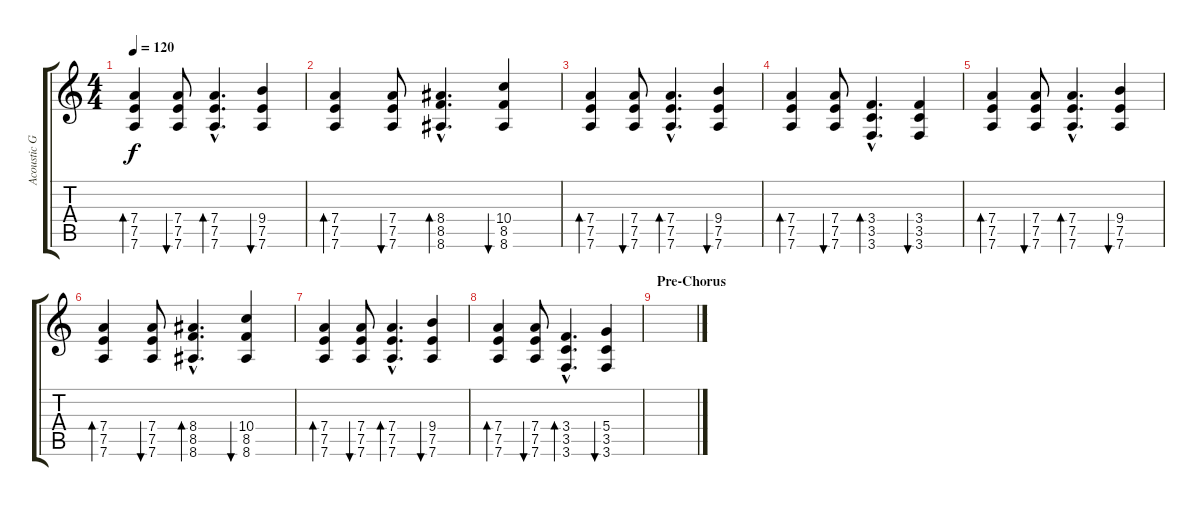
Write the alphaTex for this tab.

\track ("Acoustic Guitar (steel)" "Acoustic G") {instrument acousticguitarsteel}
\staff {score tabs}
\tuning (E4 B3 G3 D3 A2 D2) {hide}
\ts (4 4)
\tempo 120
\clef g2
\ks c
(7.4 7.5 7.6).4{bd 60 dy f} (7.4 7.5 7.6).8{bu 60} (7.4{hac} 7.5{hac} 7.6{hac}).4{d bd 60} (9.4 7.5 7.6).4{bu 60} |
(7.4 7.5 7.6).4{bd 60} (7.4 7.5 7.6).8{bu 60} (8.4{hac} 8.5{hac} 8.6{hac}).4{d bd 60} (10.4 8.5 8.6).4{bu 60} |
(7.4 7.5 7.6).4{bd 60} (7.4 7.5 7.6).8{bu 60} (7.4{hac} 7.5{hac} 7.6{hac}).4{d bd 60} (9.4 7.5 7.6).4{bu 60} |
(7.4 7.5 7.6).4{bd 60} (7.4 7.5 7.6).8{bu 60} (3.4{hac} 3.5{hac} 3.6{hac}).4{d bd 60} (3.4 3.5 3.6).4{bu 60} |
(7.4 7.5 7.6).4{bd 60} (7.4 7.5 7.6).8{bu 60} (7.4{hac} 7.5{hac} 7.6{hac}).4{d bd 60} (9.4 7.5 7.6).4{bu 60} |
(7.4 7.5 7.6).4{bd 60} (7.4 7.5 7.6).8{bu 60} (8.4{hac} 8.5{hac} 8.6{hac}).4{d bd 60} (10.4 8.5 8.6).4{bu 60} |
(7.4 7.5 7.6).4{bd 60} (7.4 7.5 7.6).8{bu 60} (7.4{hac} 7.5{hac} 7.6{hac}).4{d bd 60} (9.4 7.5 7.6).4{bu 60} |
(7.4 7.5 7.6).4{bd 60} (7.4 7.5 7.6).8{bu 60} (3.4{hac} 3.5{hac} 3.6{hac}).4{d bd 60} (5.4 3.5 3.6).4{bu 60} |
\section ("" "Pre-Chorus")
